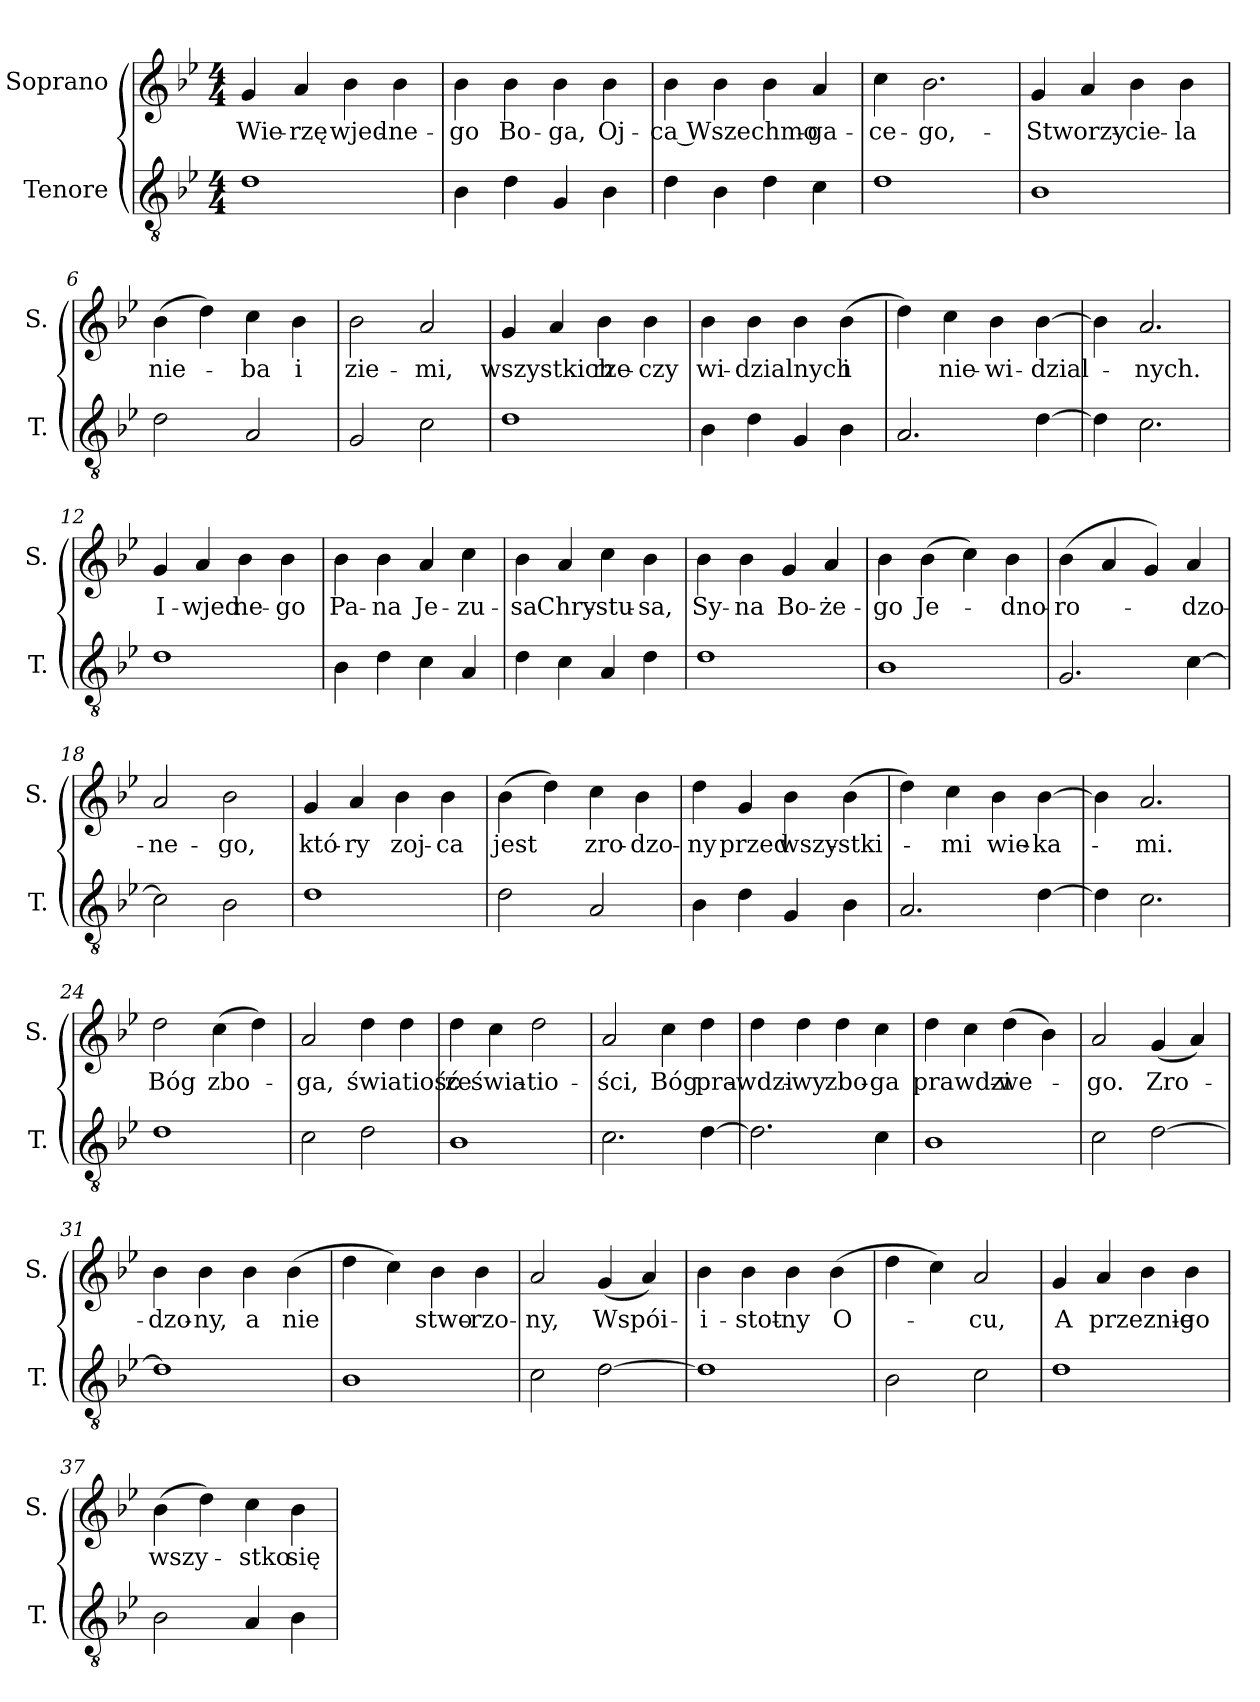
**kern	**kern	**text
*part2	*part1	*part1
*staff2	*staff1	*staff1
*I"Tenore	*I"Soprano	*
*I'T.	*I'S.	*
*clefGv2	*clefG2	*
*k[b-e-]	*k[b-e-]	*
*B-:	*B-:	*
*M4/4	*M4/4	*
=1	=1	=1
!	!	!LO:LY:b
1d	4g/	Wie-
!	!	!LO:LY:b
.	4a/	-rzę
!	!	!LO:LY:b
.	4b-\	wjed-
!	!	!LO:LY:b
.	4b-\	-ne-
=2	=2	=2
!	!	!LO:LY:b
4B-\	4b-\	-go
!	!	!LO:LY:b
4d\	4b-\	Bo-
!	!	!LO:LY:b
4G/	4b-\	-ga,
!	!	!LO:LY:b
4B-\	4b-\	Oj-
=3	=3	=3
!	!	!LO:LY:b
4d\	4b-\	-ca Wszechmo-
4B-\	4b-\	.
4d\	4b-\	.
!	!	!LO:LY:b
4c\	4a/	-ga-
=4	=4	=4
!	!	!LO:LY:b
1d	4cc\	-ce-
!	!	!LO:LY:b
.	2.b-\	-go,-
=5	=5	=5
!	!	!LO:LY:b
1B-	4g/	-Stworzy-
.	4a/	.
!	!	!LO:LY:b
.	4b-\	-cie-
!	!	!LO:LY:b
.	4b-\	-la
!!LO:LB:g=z
=6	=6	=6
!	!	!LO:LY:b
2d\	(>4b-\	nie-
.	4dd\)	.
!	!	!LO:LY:b
2A/	4cc\	-ba
!	!	!LO:LY:b
.	4b-\	i
=7	=7	=7
!	!	!LO:LY:b
2G/	2b-\	zie-
!	!	!LO:LY:b
2c\	2a/	-mi,
=8	=8	=8
!	!	!LO:LY:b
1d	4g/	wszystkich
.	4a/	.
!	!	!LO:LY:b
.	4b-\	rze-
!	!	!LO:LY:b
.	4b-\	-czy
=9	=9	=9
!	!	!LO:LY:b
4B-\	4b-\	wi-
!	!	!LO:LY:b
4d\	4b-\	-dzialnych
4G/	4b-\	.
!	!	!LO:LY:b
4B-\	(>4b-\	i
=10	=10	=10
2.A/	4dd\)	.
!	!	!LO:LY:b
.	4cc\	nie-
!	!	!LO:LY:b
.	4b-\	-wi-
!	!	!LO:LY:b
[>4d\	[>4b-\	-dzial-
=11	=11	=11
4d\]	4b-\]	.
!	!	!LO:LY:b
2.c\	2.a/	-nych.
!!LO:LB:g=z
=12	=12	=12
!	!	!LO:LY:b
1d	4g/	I-
!	!	!LO:LY:b
.	4a/	-wjed
!	!	!LO:LY:b
.	4b-\	ne-
!	!	!LO:LY:b
.	4b-\	-go
=13	=13	=13
!	!	!LO:LY:b
4B-\	4b-\	Pa-
!	!	!LO:LY:b
4d\	4b-\	-na
!	!	!LO:LY:b
4c\	4a/	Je-
!	!	!LO:LY:b
4A/	4cc\	-zu-
=14	=14	=14
!	!	!LO:LY:b
4d\	4b-\	-sa
!	!	!LO:LY:b
4c\	4a/	Chry-
!	!	!LO:LY:b
4A/	4cc\	-stu-
!	!	!LO:LY:b
4d\	4b-\	-sa,
=15	=15	=15
!	!	!LO:LY:b
1d	4b-\	Sy-
!	!	!LO:LY:b
.	4b-\	-na
!	!	!LO:LY:b
.	4g/	Bo-
!	!	!LO:LY:b
.	4a/	-że-
=16	=16	=16
!	!	!LO:LY:b
1B-	4b-\	-go
!	!	!LO:LY:b
.	(>4b-\	Je-
.	4cc\)	.
!	!	!LO:LY:b
.	4b-\	-dno-
=17	=17	=17
!	!	!LO:LY:b
2.G/	(>4b-\	-ro-
.	4a/	.
.	4g/)	.
!	!	!LO:LY:b
[<4c\	4a/	-dzo-
!!LO:LB:g=z
=18	=18	=18
!	!	!LO:LY:b
2c\]	2a/	-ne-
!	!	!LO:LY:b
2B-\	2b-\	-go,
=19	=19	=19
!	!	!LO:LY:b
1d	4g/	któ-
!	!	!LO:LY:b
.	4a/	-ry
!	!	!LO:LY:b
.	4b-\	zoj-
!	!	!LO:LY:b
.	4b-\	-ca
=20	=20	=20
!	!	!LO:LY:b
2d\	(>4b-\	jest
.	4dd\)	.
!	!	!LO:LY:b
2A/	4cc\	zro-
!	!	!LO:LY:b
.	4b-\	-dzo-
=21	=21	=21
!	!	!LO:LY:b
4B-\	4dd\	-ny
!	!	!LO:LY:b
4d\	4g/	przed
!	!	!LO:LY:b
4G/	4b-\	wszy-
!	!	!LO:LY:b
4B-\	(>4b-\	-stki-
=22	=22	=22
2.A/	4dd\)	.
!	!	!LO:LY:b
.	4cc\	-mi
!	!	!LO:LY:b
.	4b-\	wie-
!	!	!LO:LY:b
[>4d\	[>4b-\	-ka-
=23	=23	=23
4d\]	4b-\]	.
!	!	!LO:LY:b
2.c\	2.a/	-mi.
!!LO:LB:g=z
=24	=24	=24
!	!	!LO:LY:b
1d	2dd\	Bóg
!	!	!LO:LY:b
.	(>4cc\	zbo-
.	4dd\)	.
=25	=25	=25
!	!	!LO:LY:b
2c\	2a/	-ga,
!	!	!LO:LY:b
2d\	4dd\	światiość
.	4dd\	.
=26	=26	=26
!	!	!LO:LY:b
1B-	4dd\	ze
!	!	!LO:LY:b
.	4cc\	świa-
!	!	!LO:LY:b
.	2dd\	-tio-
=27	=27	=27
!	!	!LO:LY:b
2.c\	2a/	-ści,
!	!	!LO:LY:b
.	4cc\	Bóg
!	!	!LO:LY:b
[>4d\	4dd\	pra-
=28	=28	=28
!	!	!LO:LY:b
2.d\]	4dd\	-wdzi-
!	!	!LO:LY:b
.	4dd\	-wy
!	!	!LO:LY:b
.	4dd\	zbo-
!	!	!LO:LY:b
4c\	4cc\	-ga
=29	=29	=29
!	!	!LO:LY:b
1B-	4dd\	prawdzi-
.	4cc\	.
!	!	!LO:LY:b
.	(>4dd\	-we-
.	4b-\)	.
!!LO:PB:g=z
=30	=30	=30
!	!	!LO:LY:b
2c\	2a/	-go.
!	!	!LO:LY:b
[>2d\	(<4g/	Zro-
.	4a/)	.
=31	=31	=31
!	!	!LO:LY:b
1d]	4b-\	-dzo-
!	!	!LO:LY:b
.	4b-\	-ny,
!	!	!LO:LY:b
.	4b-\	a
!	!	!LO:LY:b
.	(>4b-\	nie
=32	=32	=32
1B-	4dd\	.
.	4cc\)	.
!	!	!LO:LY:b
.	4b-\	stwo-
!	!	!LO:LY:b
.	4b-\	-rzo-
=33	=33	=33
!	!	!LO:LY:b
2c\	2a/	-ny,
!	!	!LO:LY:b
[>2d\	(<4g/	Wspói-
.	4a/)	.
=34	=34	=34
!	!	!LO:LY:b
1d]	4b-\	-i-
!	!	!LO:LY:b
.	4b-\	-stot-
!	!	!LO:LY:b
.	4b-\	-ny
!	!	!LO:LY:b
.	(>4b-\	O-
=35	=35	=35
2B-\	4dd\	.
.	4cc\)	.
!	!	!LO:LY:b
2c\	2a/	-cu,
!!LO:LB:g=z
=36	=36	=36
!	!	!LO:LY:b
1d	4g/	A
!	!	!LO:LY:b
.	4a/	przeznie-
.	4b-\	.
!	!	!LO:LY:b
.	4b-\	-go
=37	=37	=37
!	!	!LO:LY:b
2B-\	(>4b-\	wszy-
.	4dd\)	.
!	!	!LO:LY:b
4A/	4cc\	-stko
!	!	!LO:LY:b
4B-\	4b-\	się
=	=	=
*-	*-	*-
